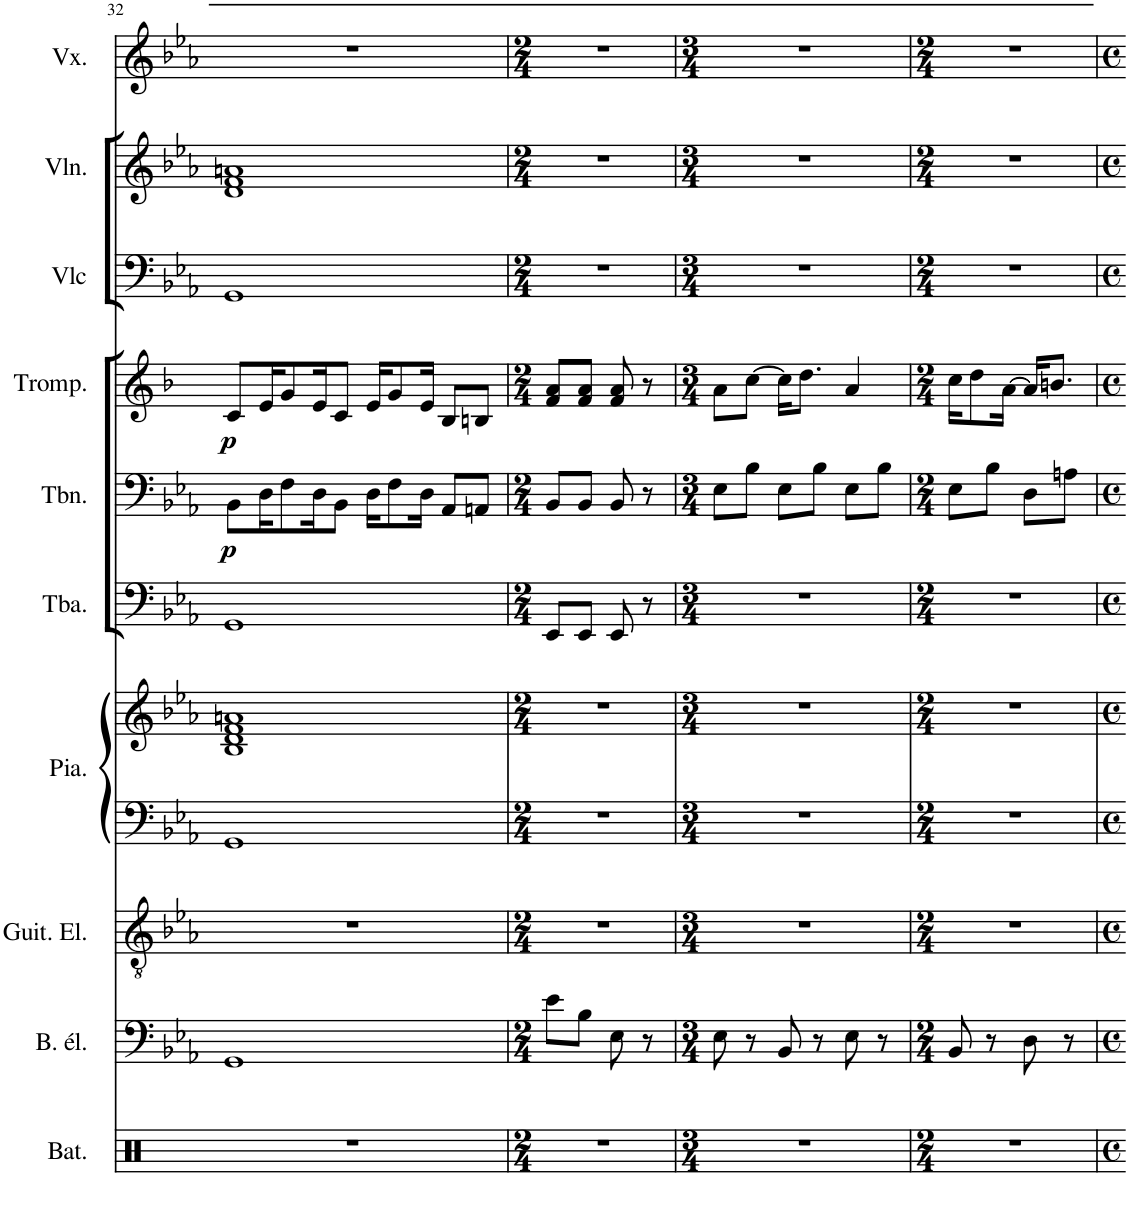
**kern	**kern	**kern	**kern	**kern	**kern	**kern	**dynam	**kern	**dynam	**kern	**kern	**kern
*part10	*part9	*part8	*part7	*part7	*part6	*part5	*part5	*part4	*part4	*part3	*part2	*part1
*staff11	*staff10	*staff9	*staff8	*staff7	*staff6	*staff5	*staff5	*staff4	*staff4	*staff3	*staff2	*staff1
*I"Batterie	*I"Basse électrique	*I"Guitare électrique	*I"Piano	*	*I"Tuba	*I"Trombone	*	*I"Trompette	*	*I"Violoncelle	*I"Violon	*I"Voix
*I'Bat.	*I'B. él.	*I'Guit. El.	*I'Pia.	*	*I'Tba.	*I'Tbn.	*	*I'Tromp.	*	*I'Vlc	*I'Vln.	*I'Vx.
!!LO:PB:g=z
*clefX	*clefF4	*clefGv2	*clefF4	*clefG2	*clefF4	*clefF4	*	*clefG2	*	*clefF4	*clefG2	*clefG2
*	*Trd7c12	*	*	*	*	*	*	*Trd1c2	*	*	*	*
*k[]	*k[b-e-a-]	*k[b-e-a-]	*k[b-e-a-]	*k[b-e-a-]	*k[b-e-a-]	*k[b-e-a-]	*	*k[b-]	*	*k[b-e-a-]	*k[b-e-a-]	*k[b-e-a-]
*M4/4	*M4/4	*M4/4	*M4/4	*M4/4	*M4/4	*M4/4	*	*M4/4	*	*M4/4	*M4/4	*M4/4
*met(c)	*met(c)	*met(c)	*met(c)	*met(c)	*met(c)	*met(c)	*	*met(c)	*	*met(c)	*met(c)	*met(c)
=32	=32	=32	=32	=32	=32	=32	=32	=32	=32	=32	=32	=32
!	!	!	!	!	!	!	!LO:DY:b	!	!LO:DY:b	!	!	!
1r	1GG	1r	1GG	1B- 1d 1f 1an	1GG	8BB-\L	p	8c/L	p	1GG	1d 1f 1an	1r
.	.	.	.	.	.	16D\K	.	16e/K	.	.	.	.
.	.	.	.	.	.	8F\	.	8g/	.	.	.	.
.	.	.	.	.	.	16D\K	.	16e/K	.	.	.	.
.	.	.	.	.	.	8BB-\J	.	8c/J	.	.	.	.
.	.	.	.	.	.	16D\KL	.	16e/KL	.	.	.	.
.	.	.	.	.	.	8F\	.	8g/	.	.	.	.
.	.	.	.	.	.	16D\Jk	.	16e/Jk	.	.	.	.
.	.	.	.	.	.	8AA-/L	.	8B-/L	.	.	.	.
.	.	.	.	.	.	8AAn/J	.	8Bn/J	.	.	.	.
=33	=33	=33	=33	=33	=33	=33	=33	=33	=33	=33	=33	=33
*M2/4	*M2/4	*M2/4	*M2/4	*M2/4	*M2/4	*M2/4	*	*M2/4	*	*M2/4	*M2/4	*M2/4
2r	8e-\L	2r	2r	2r	8EE-/L	8BB-/L	.	8f/ 8a/L	.	2r	2r	2r
.	8B-\J	.	.	.	8EE-/J	8BB-/J	.	8f/ 8a/J	.	.	.	.
.	8E-\	.	.	.	8EE-/	8BB-/	.	8f/ 8a/	.	.	.	.
.	8r	.	.	.	8r	8r	.	8r	.	.	.	.
=34	=34	=34	=34	=34	=34	=34	=34	=34	=34	=34	=34	=34
*M3/4	*M3/4	*M3/4	*M3/4	*M3/4	*M3/4	*M3/4	*	*M3/4	*	*M3/4	*M3/4	*M3/4
2.r	8E-\	2.r	2.r	2.r	2.r	8E-\L	.	8a\L	.	2.r	2.r	2.r
.	8r	.	.	.	.	8B-\J	.	[8cc\J	.	.	.	.
.	8BB-/	.	.	.	.	8E-\L	.	16cc\KL]	.	.	.	.
.	.	.	.	.	.	.	.	8.dd\J	.	.	.	.
.	8r	.	.	.	.	8B-\J	.	.	.	.	.	.
.	8E-\	.	.	.	.	8E-\L	.	4a/	.	.	.	.
.	8r	.	.	.	.	8B-\J	.	.	.	.	.	.
=35	=35	=35	=35	=35	=35	=35	=35	=35	=35	=35	=35	=35
*M2/4	*M2/4	*M2/4	*M2/4	*M2/4	*M2/4	*M2/4	*	*M2/4	*	*M2/4	*M2/4	*M2/4
2r	8BB-/	2r	2r	2r	2r	8E-\L	.	16cc\KL	.	2r	2r	2r
.	.	.	.	.	.	.	.	8dd\	.	.	.	.
.	8r	.	.	.	.	8B-\J	.	.	.	.	.	.
.	.	.	.	.	.	.	.	[16a\Jk	.	.	.	.
.	8D\	.	.	.	.	8D\L	.	16a/KL]	.	.	.	.
.	.	.	.	.	.	.	.	8.bn/J	.	.	.	.
.	8r	.	.	.	.	8An\J	.	.	.	.	.	.
=	=	=	=	=	=	=	=	=	=	=	=	=
*-	*-	*-	*-	*-	*-	*-	*-	*-	*-	*-	*-	*-
